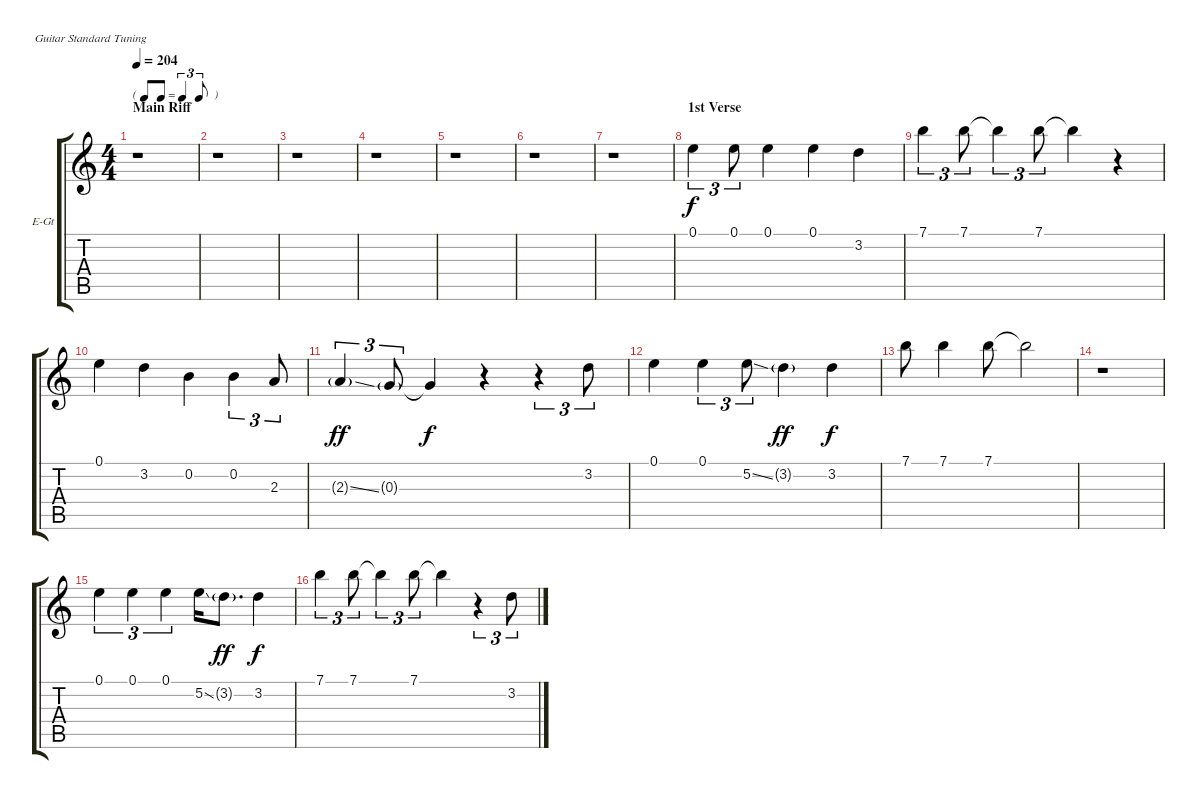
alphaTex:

\bracketExtendMode groupsimilarinstruments
\firstSystemTrackNameOrientation horizontal
\otherSystemsTrackNameOrientation horizontal
\track ("Voice" "E-Gt") {mute instrument distortionguitar}
\staff {score tabs}
\tuning (E4 B3 G3 D3 A2 E2)
\ts (4 4)
\tf triplet8th
\section ("" "Main Riff")
\tempo 204
\clef g2
\scale
0.333333
\ks c
r.1{dy f} |
\scale
0.333333 r.1 |
\scale
0.333333 r.1 |
\scale
0.333333 r.1 |
\scale
0.333333 r.1 |
\scale
0.333333 r.1 |
\scale
0.333333 r.1 |
\section ("" "1st Verse")
\scale
0.333333 0.1.4{tu (3 2)} 0.1.8{tu (3 2)} 0.1.4 0.1.4 3.2.4 |
\scale
0.333333 7.1.4{tu (3 2)} 7.1.8{tu (3 2)} 7.1{t}.4{tu (3 2)} 7.1.8{tu (3 2)} 7.1{t}.4 r.4 |
\scale
0.333333 0.1.4 3.2.4 0.2.4 0.2.4{tu (3 2)} 2.3.8{tu (3 2)} |
\scale
0.333333 2.3{ss g}.4{tu (3 2) dy ff} 0.3{g}.8{tu (3 2)} 0.3{t}.4{dy f} r.4 r.4{tu (3 2)} 3.2.8{tu (3 2)} |
\scale
0.333333 0.1.4 0.1.4{tu (3 2)} 5.2{ss}.8{tu (3 2)} 3.2{g}.4{dy ff} 3.2.4{dy f} |
\scale
0.333333 7.1.8 7.1.4 7.1.8 7.1{t}.2 |
\scale
0.333333 r.1 |
\scale
0.333333 0.1.4{tu (3 2)} 0.1.4{tu (3 2)} 0.1.4{tu (3 2)} 5.2{ss}.16 3.2{g}.8{d dy ff} 3.2.4{dy f} |
\scale
0.333333 7.1.4{tu (3 2)} 7.1.8{tu (3 2)} 7.1{t}.4{tu (3 2)} 7.1.8{tu (3 2)} 7.1{t}.4 r.4{tu (3 2)} 3.2.8{tu (3 2)}
